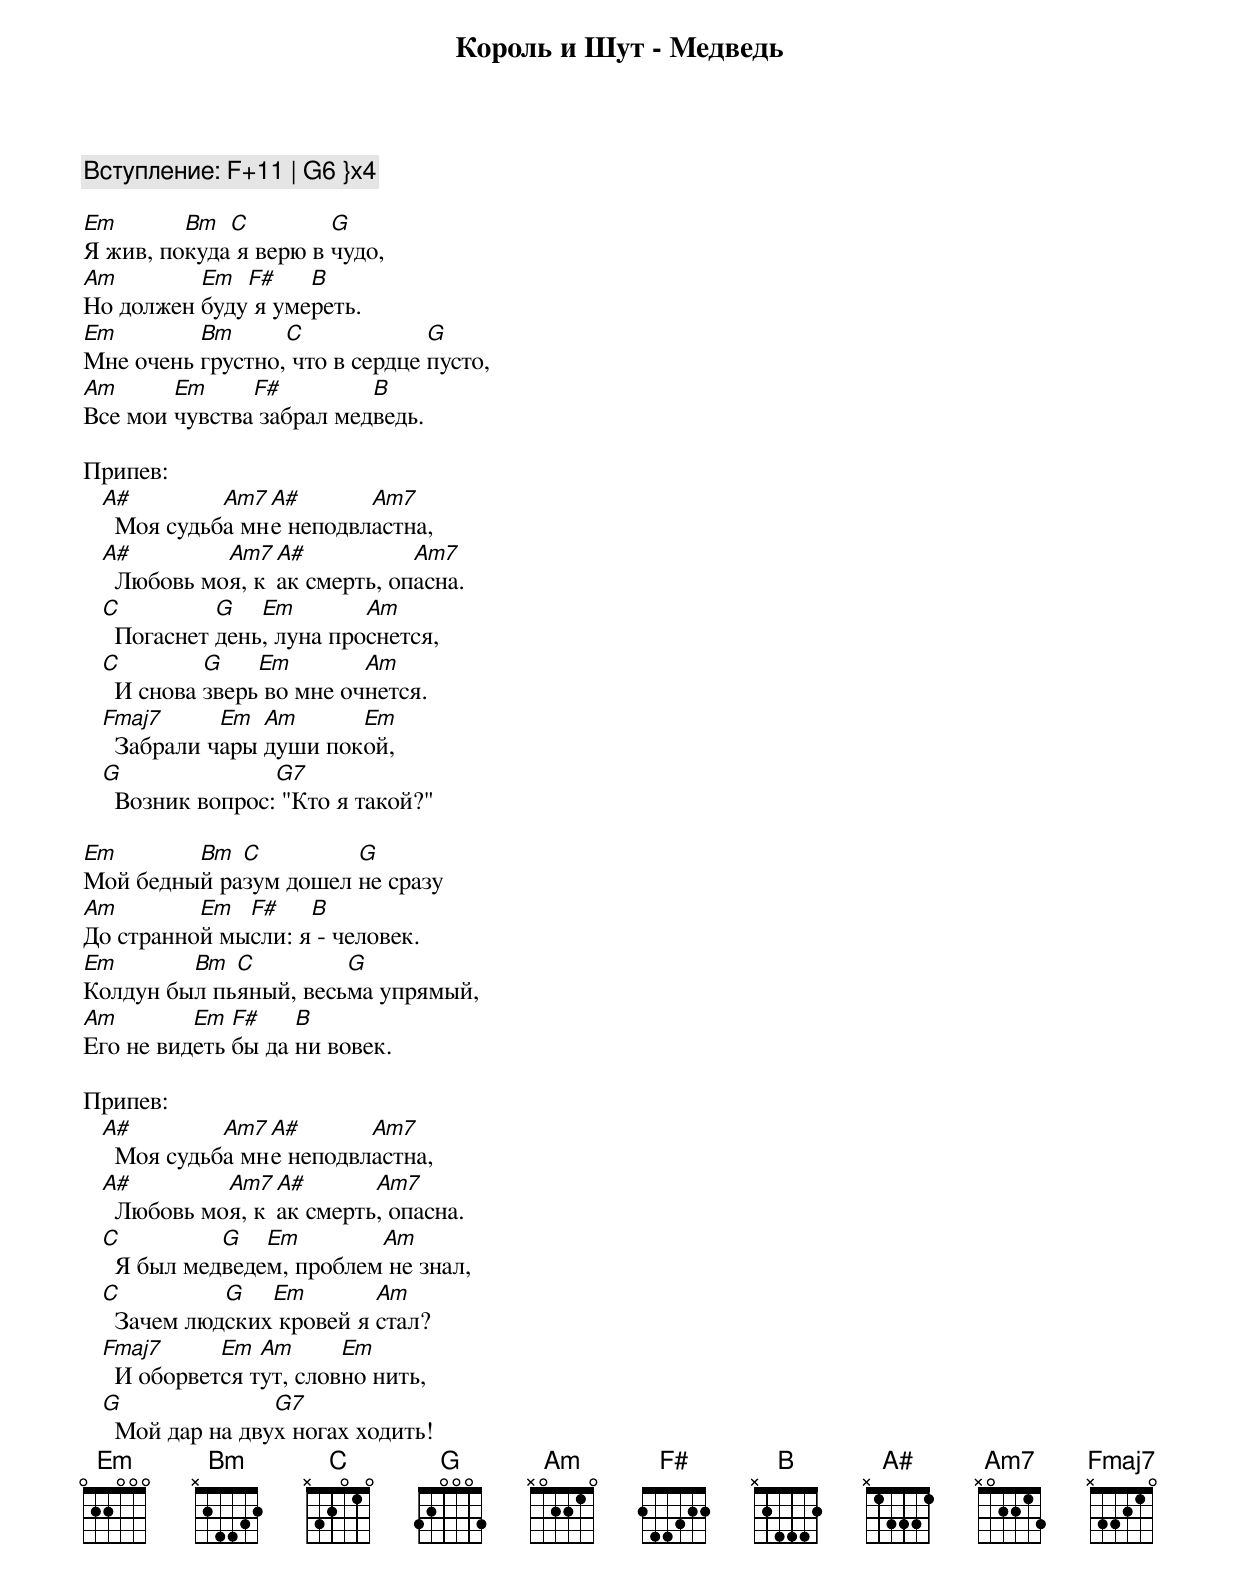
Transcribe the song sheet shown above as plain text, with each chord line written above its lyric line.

Король и Шут - Медведь

Вступление: F+11 | G6 }x4

Em       Bm  C         G
Я жив, покуда я верю в чудо,
Am        Em  F#    B
Но должен буду я умереть.
Em        Bm      С             G
Мне очень грустно, что в сердце пусто,
Am      Em     F#         B
Все мои чувства забрал медведь.

Припев:
   A#         Am7 A#       Am7
     Моя судьба мне неподвластна,
   A#         Am7 A#           Am7
     Любовь моя, как смерть, опасна.
   C          G   Em        Am
     Погаснет день, луна проснется,
   C         G    Em        Am
     И снова зверь во мне очнется.
   Fmaj7      Em  Am      Em
     Забрали чары души покой,
   G               G7
     Возник вопрос: "Кто я такой?"

Em       Bm  C         G
Мой бедный разум дошел не сразу
Am        Em  F#    B
До странной мысли: я - человек.
Em       Bm  C         G
Колдун был пьяный, весьма упрямый,
Am        Em  F#    B
Его не видеть бы да ни вовек.

Припев:
   A#         Am7 A#       Am7
     Моя судьба мне неподвластна,
   A#         Am7 A#       Am7
     Любовь моя, как смерть, опасна.
   C          G   Em        Am
     Я был медведем, проблем не знал,
   C          G   Em        Am
     Зачем людских кровей я стал?
   Fmaj7      Em  Am      Em
     И оборвется тут, словно нить,
   G               G7
     Мой дар на двух ногах ходить!
